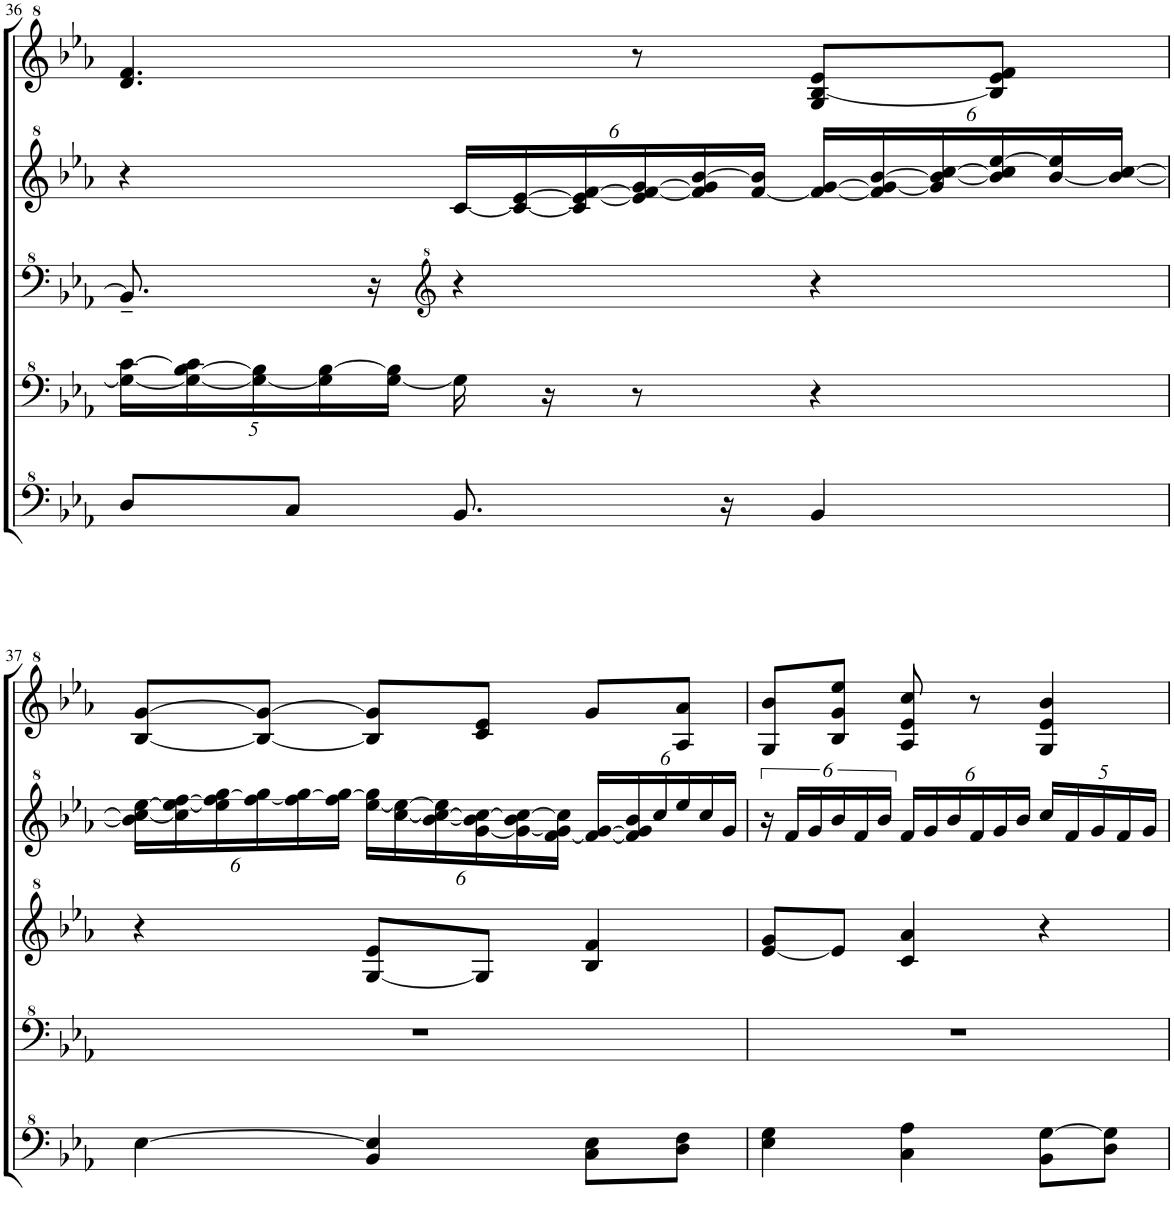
**kern	**kern	**kern	**kern	**kern
*part1	*part1	*part1	*part1	*part1
*staff5	*staff4	*staff3	*staff2	*staff1
*I"Model III	*	*	*	*
!!LO:PB:g=z
*clefF^4	*clefF^4	*clefF^4	*clefG^2	*clefG^2
*k[b-e-a-]	*k[b-e-a-]	*k[b-e-a-]	*k[b-e-a-]	*k[b-e-a-]
*M3/4	*M3/4	*M3/4	*M3/4	*M3/4
*	*Xbrackettup	*	*	*
=36	=36	=36	=36	=36
8d/L	20g\_ [20cc\LL	8.B-~/]	4r	4.dd/ 4.ff/
.	20g\_ [20b-\ 20cc\]	.	.	.
.	20g\_ 20b-\]	.	.	.
8c/J	.	.	.	.
.	20g\] [20b-\	.	.	.
.	.	16r	.	.
.	[20g\ 20b-\]JJ	.	.	.
*	*	*clefG^2	*	*
*	*	*	*Xbrackettup	*
8.B-/	16g\]	4r	[24cc/LL	.
.	.	.	24cc/_ [24ee-/	.
.	16r	.	.	.
.	.	.	24cc/] 24ee-/_ [24ff/	.
.	8r	.	24ee-/] 24ff/_ [24gg/	8r
.	.	.	24ff/] 24gg/] [24bb-/	.
16r	.	.	.	.
.	.	.	[24ff/ 24bb-/]JJ	.
4B-/	4r	4r	24ff/_ [24gg/LL	8g/ [8b-/ 8ee-/L
.	.	.	24ff/] 24gg/_ [24bb-/	.
.	.	.	24gg/] 24bb-/_ [24ccc/	.
.	.	.	24bb-/] 24ccc/] [24eee-/	8b-/] 8ee-/ 8ff/J
.	.	.	[24bb-/ 24eee-/]	.
.	.	.	24bb-/_ [24ccc/JJ	.
!!LO:LB:g=z
=37	=37	=37	=37	=37
[4e-\	2.r	4r	24bb-\] 24ccc\_ [24eee-\LL	[8b-/ [8gg/L
.	.	.	24ccc\] 24eee-\_ [24fff\	.
.	.	.	24eee-\] 24fff\] [24ggg\	.
.	.	.	[24fff\ 24ggg\]	8b-/_ 8gg/_J
.	.	.	24fff\] [24ggg\	.
.	.	.	24fff\ 24ggg\_JJ	.
4B-/ 4e-/]	.	[8g/ 8ee-/L	[24eee-\ 24ggg\]LL	8b-/] 8gg/]L
.	.	.	[24ccc\ 24eee-\_	.
.	.	.	[24bb-\ 24ccc\_ 24eee-\]	.
.	.	8g/J]	[24gg\ 24bb-\] 24ccc\_	8cc/ 8ee-/J
.	.	.	24gg\_ 24bb-\ 24ccc\_	.
.	.	.	[24ff\ 24gg\] 24ccc\]JJ	.
8c\ 8e-\L	.	4b-/ 4ff/	24ff/_ [24gg/LL	8gg/L
.	.	.	24ff/] 24gg/] 24bb-/	.
.	.	.	24ccc/	.
8d\ 8f\J	.	.	24eee-/	8a-/ 8aa-/J
.	.	.	24ccc/	.
.	.	.	24gg/JJ	.
=38	=38	=38	=38	=38
*	*	*	*brackettup	*
4e-\ 4g\	2.r	[8ee-/ 8gg/L	24r	8g/ 8bb-/L
.	.	.	24ff/LL	.
.	.	.	24gg/	.
.	.	8ee-/J]	24bb-/	8b-/ 8gg/ 8eee-/J
.	.	.	24ff/	.
.	.	.	24bb-/JJ	.
*	*	*	*Xbrackettup	*
4c\ 4a-\	.	4cc/ 4aa-/	24ff/LL	8a-/ 8ee-/ 8ccc/
.	.	.	24gg/	.
.	.	.	24bb-/	.
.	.	.	24ff/	8r
.	.	.	24gg/	.
.	.	.	24bb-/JJ	.
8B-\ [8g\L	.	4r	20ccc/LL	4g/ 4ee-/ 4bb-/
.	.	.	20ff/	.
.	.	.	20gg/	.
8d\ 8g\]J	.	.	.	.
.	.	.	20ff/	.
.	.	.	20gg/JJ	.
=	=	=	=	=
*-	*-	*-	*-	*-
